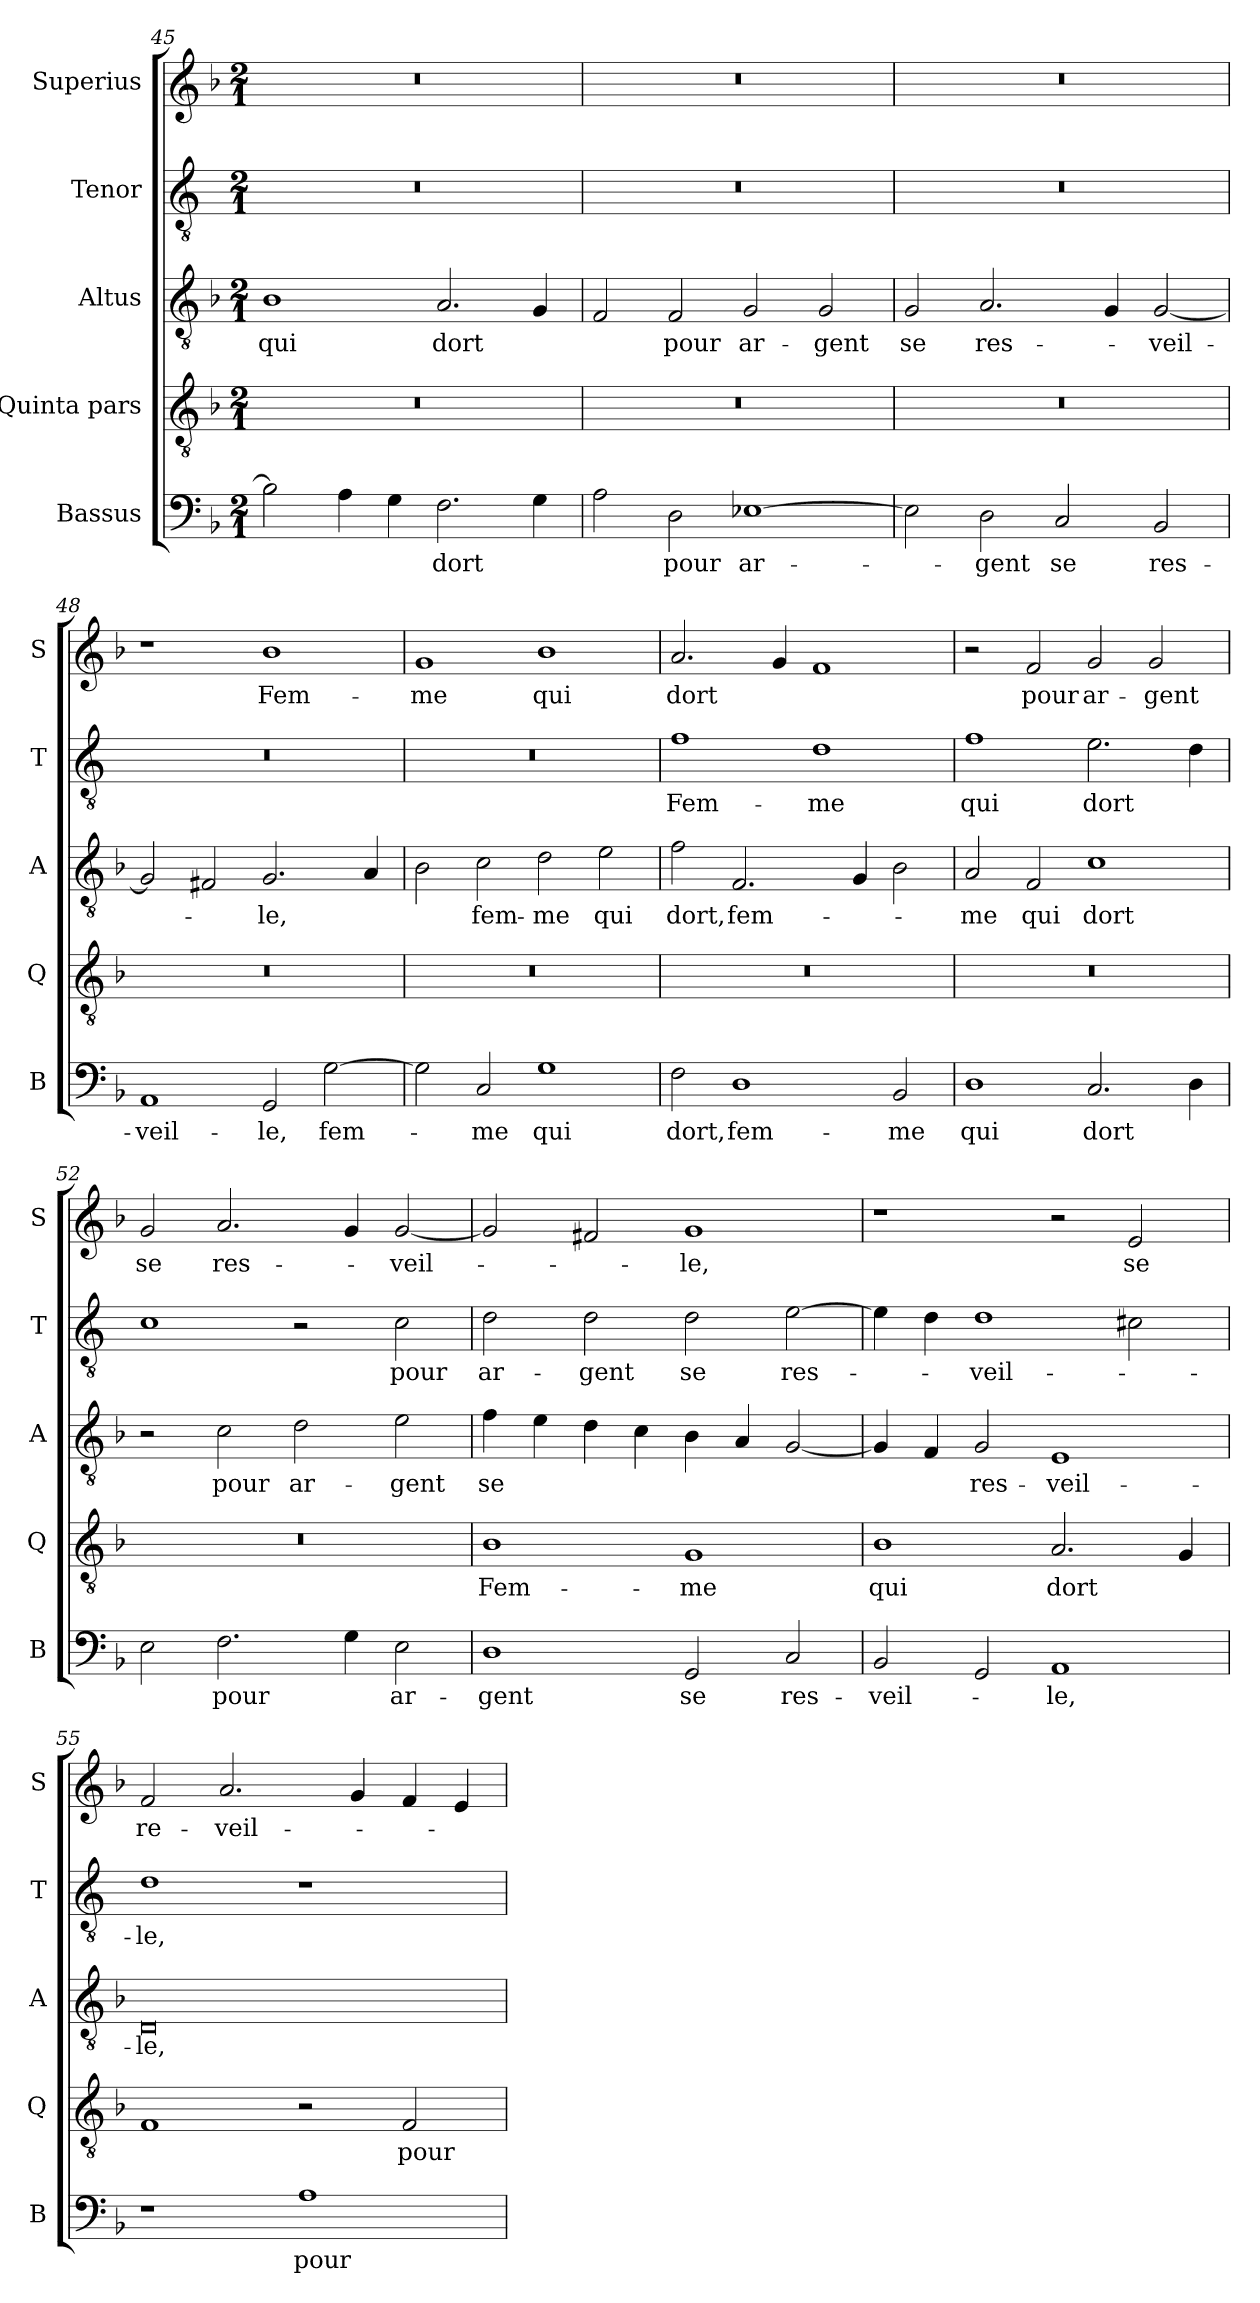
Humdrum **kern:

**kern	**text	**kern	**text	**kern	**text	**kern	**text	**kern	**text
*part5	*part5	*part4	*part4	*part3	*part3	*part2	*part2	*part1	*part1
*staff5	*staff5	*staff4	*staff4	*staff3	*staff3	*staff2	*staff2	*staff1	*staff1
*I"Bassus	*	*I"Quinta pars	*	*I"Altus	*	*I"Tenor	*	*I"Superius	*
*I'B	*	*I'Q	*	*I'A	*	*I'T	*	*I'S	*
*clefF4	*	*clefGv2	*	*clefGv2	*	*clefGv2	*	*clefG2	*
*k[b-]	*	*k[b-]	*	*k[b-]	*	*k[]	*	*k[b-]	*
*M2/1	*	*M2/1	*	*M2/1	*	*M2/1	*	*M2/1	*
=45	=45	=45	=45	=45	=45	=45	=45	=45	=45
2B-\]	.	0r	.	1B-	qui	0r	.	0r	.
4A\	.	.	.	.	.	.	.	.	.
4G\	.	.	.	.	.	.	.	.	.
2.F\	dort	.	.	2.A/	dort	.	.	.	.
4G\	.	.	.	4G/	.	.	.	.	.
=46	=46	=46	=46	=46	=46	=46	=46	=46	=46
2A\	.	0r	.	2F/	.	0r	.	0r	.
2D\	pour	.	.	2F/	pour	.	.	.	.
[1E-X	ar-	.	.	2G/	ar-	.	.	.	.
.	.	.	.	2G/	-gent	.	.	.	.
=47	=47	=47	=47	=47	=47	=47	=47	=47	=47
2E-\]	.	0r	.	2G/	se	0r	.	0r	.
2D\	-gent	.	.	2.A/	res-	.	.	.	.
2C/	se	.	.	.	.	.	.	.	.
.	.	.	.	4G/	.	.	.	.	.
2BB-/	res-	.	.	[2G/	-veil-	.	.	.	.
=48	=48	=48	=48	=48	=48	=48	=48	=48	=48
1AA	-veil-	0r	.	2G/]	.	0r	.	1r	.
.	.	.	.	2F#X/	.	.	.	.	.
2GG/	-le,	.	.	2.G/	-le,	.	.	1b-	Fem-
[2G\	fem-	.	.	.	.	.	.	.	.
.	.	.	.	4A/	.	.	.	.	.
=49	=49	=49	=49	=49	=49	=49	=49	=49	=49
2G\]	.	0r	.	2B-\	.	0r	.	1g	-me
2C/	-me	.	.	2c\	fem-	.	.	.	.
1G	qui	.	.	2d\	-me	.	.	1b-	qui
.	.	.	.	2e\	qui	.	.	.	.
=50	=50	=50	=50	=50	=50	=50	=50	=50	=50
2F\	dort,	0r	.	2f\	dort,	1f	Fem-	2.a/	dort
1D	fem-	.	.	2.F/	fem-	.	.	.	.
.	.	.	.	.	.	.	.	4g/	.
.	.	.	.	.	.	1d	-me	1f	.
.	.	.	.	4G/	.	.	.	.	.
2BB-/	-me	.	.	2B-\	.	.	.	.	.
=51	=51	=51	=51	=51	=51	=51	=51	=51	=51
1D	qui	0r	.	2A/	-me	1f	qui	2r	.
.	.	.	.	2F/	qui	.	.	2f/	pour
2.C/	dort	.	.	1c	dort	2.e\	dort	2g/	ar-
.	.	.	.	.	.	.	.	2g/	-gent
4D\	.	.	.	.	.	4d\	.	.	.
=52	=52	=52	=52	=52	=52	=52	=52	=52	=52
2E\	.	0r	.	2r	.	1c	.	2g/	se
2.F\	pour	.	.	2c\	pour	.	.	2.a/	res-
.	.	.	.	2d\	ar-	2r	.	.	.
4G\	.	.	.	.	.	.	.	4g/	.
2E\	ar-	.	.	2e\	-gent	2c\	pour	[2g/	-veil-
=53	=53	=53	=53	=53	=53	=53	=53	=53	=53
1D	-gent	1B-	Fem-	4f\	se	2d\	ar-	2g/]	.
.	.	.	.	4e\	.	.	.	.	.
.	.	.	.	4d\	.	2d\	-gent	2f#X/	.
.	.	.	.	4c\	.	.	.	.	.
2GG/	se	1G	-me	4B-\	.	2d\	se	1g	-le,
.	.	.	.	4A/	.	.	.	.	.
2C/	res-	.	.	[2G/	.	[2e\	res-	.	.
=54	=54	=54	=54	=54	=54	=54	=54	=54	=54
2BB-/	-veil-	1B-	qui	4G/]	.	4e\]	.	1r	.
.	.	.	.	4F/	.	4d\	.	.	.
2GG/	.	.	.	2G/	res-	1d	-veil-	.	.
1AA	-le,	2.A/	dort	1E	-veil-	.	.	2r	.
.	.	.	.	.	.	2c#X\	.	2e/	se
.	.	4G/	.	.	.	.	.	.	.
=55	=55	=55	=55	=55	=55	=55	=55	=55	=55
1r	.	1F	.	0D	-le,	1d	-le,	2f/	re-
.	.	.	.	.	.	.	.	2.a/	-veil-
1A	pour	2r	.	.	.	1r	.	.	.
.	.	.	.	.	.	.	.	4g/	.
.	.	2F/	pour	.	.	.	.	4f/	.
.	.	.	.	.	.	.	.	4e/	.
=	=	=	=	=	=	=	=	=	=
*-	*-	*-	*-	*-	*-	*-	*-	*-	*-
